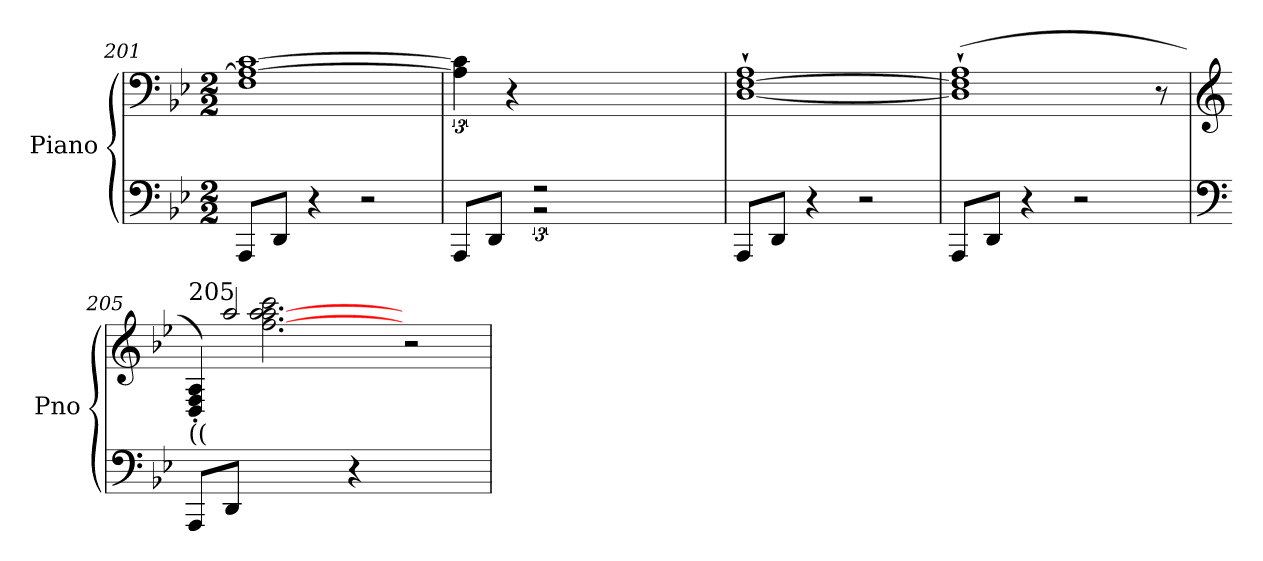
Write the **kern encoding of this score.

**kern	**kern
*part1	*part1
*staff2	*staff1
*I"Piano	*
*I'Pno	*
*clefF4	*clefF4
*k[b-e-]	*k[b-e-]
*B-:	*B-:
*M2/2	*M2/2
=201	=201
8AAA/L	1F 1A_ [1c
8DD/J	.
4r	.
2r	.
=202	=202
*^	*
8AAA/L	4ryy	6A\] 6c\]
8DD/J	.	.
.	.	4r
2r	3r	.
.	.	16.ryy
.	.	96%47ryy
.	12%5ryy	.
4ryy	.	.
*v	*v	*
=203	=203
8AAA/L	[1D` [1F` 1A`
8DD/J	.
4r	.
2r	.
=204	=204
8AAA/L	(1D]` 1F]` 1A`
8DD/J	.
4r	.
2r	.
8ryy	8r
!!LO:PB:g=z
=205	=205
*clefF4	*clefG2
*	*^
!	!LO:TX:a:t=205	!
!	!LO:TX:b:t=((	!
8AAA/L	4D/' 4F/' 4A/')	4ryy
8DD/J	.	.
2ryy	[2.ff\ 2.aa\ [2.aa\ 2.ccc\	2aa/
4r	.	2.ryy
2ryy	2r	.
*	*v	*v
=	=
*-	*-
